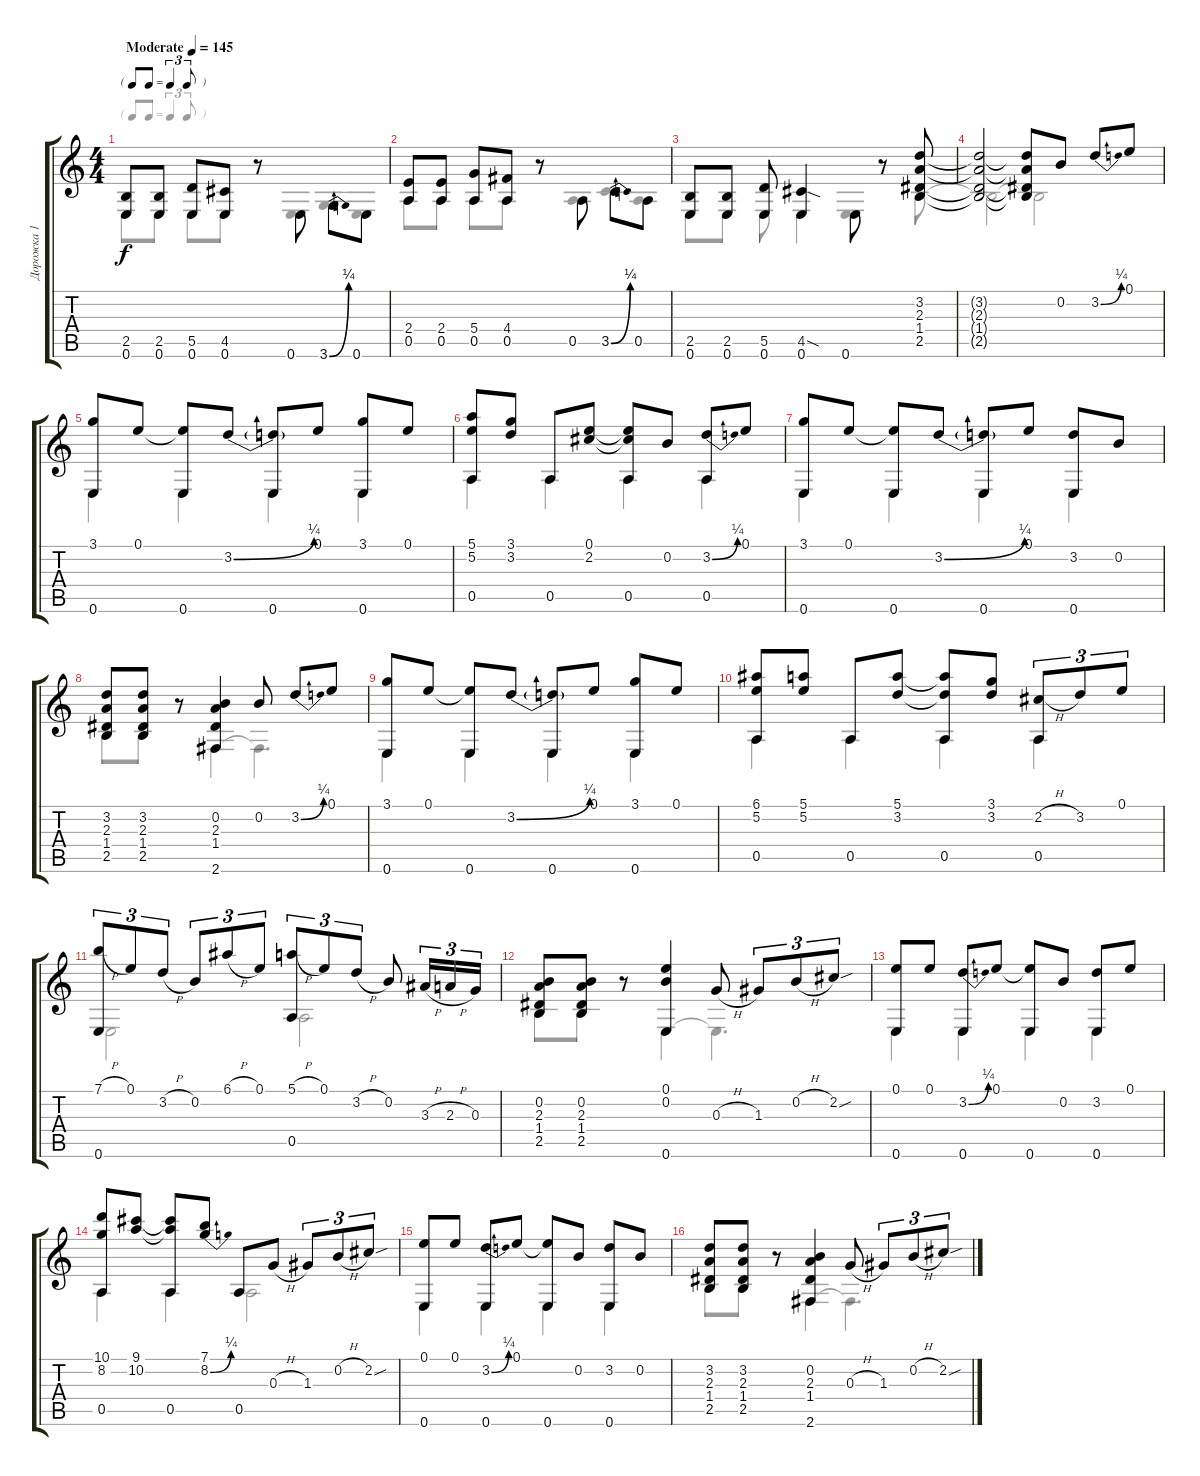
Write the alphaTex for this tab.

\track ("Дорожка 1" "Дорожка 1") {instrument acousticguitarnylon}
\staff {score tabs}
\tuning (E4 B3 G3 D3 A2 E2) {hide}
\voice
\ts (4 4)
\tf triplet8th
\tempo (145 "Moderate")
\clef g2
\ks c
(2.5 0.6).8{dy f instrument acousticguitarnylon beam Up} (2.5 0.6).8{beam Up} (5.5 0.6).8 (4.5 0.6).8 r.8 0.6.8{beam Down} 3.6{be (bend 0 0 60 1)}.8{beam Down} 0.6.8{beam Down} |
(2.4 0.5).8 (2.4 0.5).8 (5.4 0.5).8 (4.4 0.5).8 r.8 0.5.8{beam Down} 3.5{be (bend 0 0 60 1)}.8{beam Down} 0.5.8{beam Down} |
(2.5 0.6).8 (2.5 0.6).8 (5.5 0.6).8 (4.5{sod} 0.6).4 0.6.8{beam Down} r.8 (3.2 2.3 1.4 2.5).8 |
(3.2{t} 2.3{t} 1.4{t} 2.5{t}).2 (3.2{t} 2.3{t} 1.4{t} 2.5{t}).8 0.2.8 3.2{be (bend 0 0 60 1)}.8 0.1.8 |
(3.1 0.6).8 0.1.8 (0.1{t} 0.6).8 3.2{be (bend 0 0 60 1)}.8 (3.2{t} 0.6).8 0.1.8 (3.1 0.6).8 0.1.8 |
(5.1 5.2 0.5).8 (3.1 3.2).8 0.5.8 (0.1 2.2).8 (0.1{t} 2.2{t} 0.5).8 0.2.8 (3.2{be (bend 0 0 60 1)} 0.5).8 0.1.8 |
(3.1 0.6).8 0.1.8 (0.1{t} 0.6).8 3.2{be (bend 0 0 60 1)}.8 (3.2{t} 0.6).8 0.1.8 (3.2 0.6).8 0.2.8 |
(3.2 2.3 1.4 2.5).8 (3.2 2.3 1.4 2.5).8 r.8 (0.2 2.3 1.4 2.6).4 0.2.8 3.2{be (bend 0 0 60 1)}.8 0.1.8 |
(3.1 0.6).8 0.1.8 (0.1{t} 0.6).8 3.2{be (bend 0 0 60 1)}.8 (3.2{t} 0.6).8 0.1.8 (3.1 0.6).8 0.1.8 |
(6.1 5.2 0.5).8 (5.1 5.2).8 0.5.8 (5.1 3.2).8 (5.1{t} 3.2{t} 0.5).8 (3.1 3.2).8 (2.2{h} 0.5).8{tu (3 2)} 3.2.8{tu (3 2)} 0.1.8{tu (3 2)} |
(7.1{h} 0.6).8{tu (3 2)} 0.1.8{tu (3 2)} 3.2{h}.8{tu (3 2)} 0.2.8{tu (3 2)} 6.1{h}.8{tu (3 2)} 0.1.8{tu (3 2)} (5.1{h} 0.5).8{tu (3 2)} 0.1.8{tu (3 2)} 3.2{h}.8{tu (3 2)} 0.2.8 3.3{h}.16{tu (3 2)} 2.3{h}.16{tu (3 2)} 0.3.16{tu (3 2)} |
(0.2 2.3 1.4 2.5).8 (0.2 2.3 1.4 2.5).8 r.8 (0.1 0.2 0.6).4 0.3{h}.8 1.3.8{tu (3 2)} 0.2{h}.8{tu (3 2)} 2.2{sou}.8{tu (3 2)} |
(0.1 0.6).8 0.1.8 (3.2{be (bend 0 0 60 1)} 0.6).8 0.1.8 (0.1{t} 0.6).8 0.2.8 (3.2 0.6).8 0.1.8 |
(10.1 8.2 0.5).8 (9.1 10.2).8 (9.1{t} 10.2{t} 0.5).8 (7.1 8.2{be (bend 0 0 60 1)}).8 0.5.8 0.3{h}.8 1.3.8{tu (3 2)} 0.2{h}.8{tu (3 2)} 2.2{sou}.8{tu (3 2)} |
(0.1 0.6).8 0.1.8 (3.2{be (bend 0 0 60 1)} 0.6).8 0.1.8 (0.1{t} 0.6).8 0.2.8 (3.2 0.6).8 0.2.8 |
(3.2 2.3 1.4 2.5).8 (3.2 2.3 1.4 2.5).8 r.8 (0.2 2.3 1.4 2.6).4 0.3{h}.8 1.3.8{tu (3 2)} 0.2{h}.8{tu (3 2)} 2.2{sou}.8{tu (3 2)}
\voice
\clef g2
\ottava regular
\simile none
\ks c
0.6.8{dy f} 0.6.8 0.6.8 0.6.8 r.8 0.6.8 3.6{be (bend 0 0 60 1)}.8 0.6.8 |
0.5.8 0.5.8 0.5.8 0.5.8 r.8 0.5.8 3.5{be (bend 0 0 60 1)}.8 0.5.8 |
0.6.8 0.6.8 0.6.8 0.6.4 0.6.8 r.8 2.5.8 |
2.5{t}.2 2.5{t}.2 |
0.6.4 0.6.4 0.6.4 0.6.4 |
0.5.4 0.5.4 0.5.4 0.5.4 |
0.6.4 0.6.4 0.6.4 0.6.4 |
2.5.8 2.5.8 r.8 2.6.4 2.6{t}.4{d} |
0.6.4 0.6.4 0.6.4 0.6.4 |
0.5.4 0.5.4 0.5.4 0.5.4 |
0.6.2 0.5.2 |
2.5.8 2.5.8 r.8 0.6.4 0.6{t}.4{d} |
0.6.4 0.6.4 0.6.4 0.6.4 |
0.5.4 0.5.4 0.5.2 |
0.6.4 0.6.4 0.6.4 0.6.4 |
2.5.8 2.5.8 r.8 2.6.4 2.6{t}.4{d}
